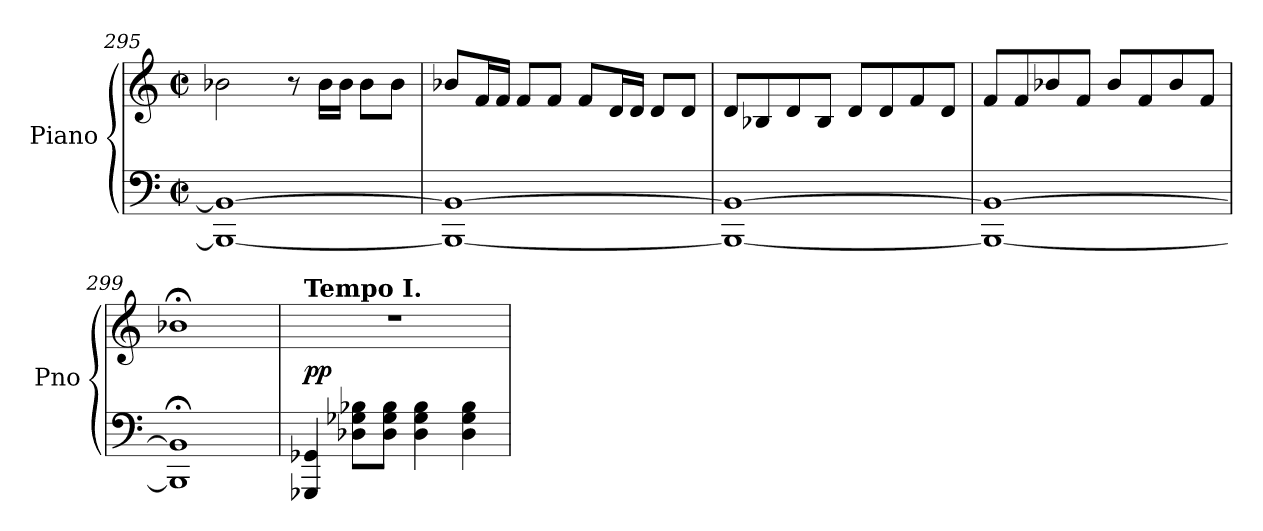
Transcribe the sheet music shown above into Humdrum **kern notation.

**kern	**kern	**dynam
*part1	*part1	*part1
*staff2	*staff1	*staff1/2
*I"Piano	*	*
*I'Pno	*	*
*clefF4	*clefG2	*
*k[]	*k[]	*
*M4/4	*M4/4	*
*met(c|)	*met(c|)	*
=295	=295	=295
1BBB-_ 1BB-_	2b-X\	.
.	8r	.
.	16b-\LL	.
.	16b-\JJ	.
.	8b-\L	.
.	8b-\J	.
=296	=296	=296
1BBB-_ 1BB-_	8b-X/L	.
.	16f/L	.
.	16f/JJ	.
.	8f/L	.
.	8f/J	.
.	8f/L	.
.	16d/L	.
.	16d/JJ	.
.	8d/L	.
.	8d/J	.
=297	=297	=297
1BBB-_ 1BB-_	8d/L	.
.	8B-X/	.
.	8d/	.
.	8B-/J	.
.	8d/L	.
.	8d/	.
.	8f/	.
.	8d/J	.
=298	=298	=298
1BBB-_ 1BB-_	8f/L	.
.	8f/	.
.	8b-X/	.
.	8f/J	.
.	8b-/L	.
.	8f/	.
.	8b-/	.
.	8f/J	.
=299	=299	=299
*	*MM80	*
1BBB-];< 1BB-];<	1b-X;<	.
!!LO:LB:g=z
=300	=300	=300
!	!LO:TX:a:B:t=Tempo I.	!
!	!	!LO:DY:a=2
4GGG-X/ 4GG-X/	1r	pp
8D-X\ 8G-X\ 8B-X\L	.	.
8D-\ 8G-\ 8B-\J	.	.
4D-\ 4G-\ 4B-\	.	.
4D-\ 4G-\ 4B-\	.	.
=	=	=
*-	*-	*-
